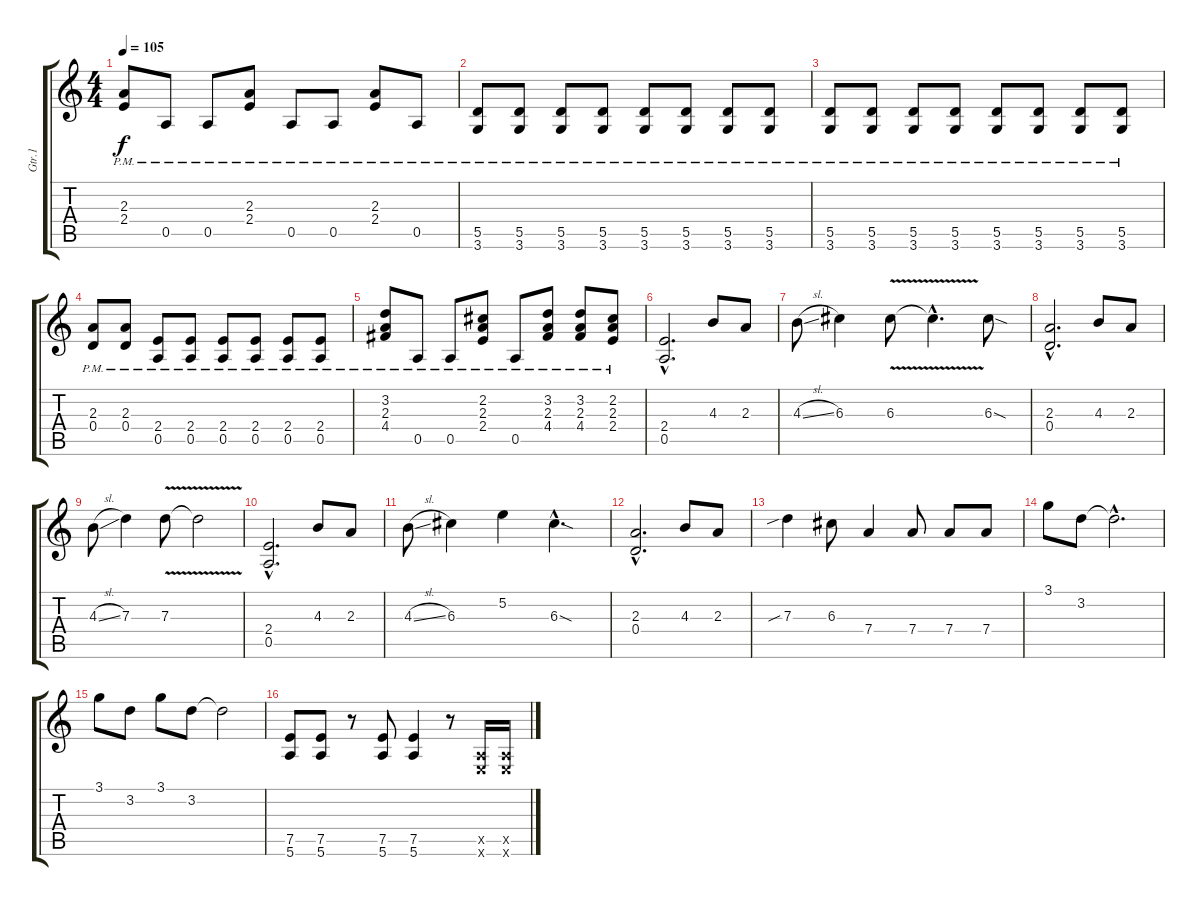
\track ("Gtr.1" "Gtr.1") {instrument overdrivenguitar}
\staff {score tabs}
\tuning (E4 B3 G3 D3 A2 E2) {hide}
\ts (4 4)
\tempo 105
\clef g2
\ks c
(2.3{pm} 2.4{pm}).8{dy f} 0.5{pm}.8 0.5{pm}.8 (2.3{pm} 2.4{pm}).8 0.5{pm}.8 0.5{pm}.8 (2.3{pm} 2.4{pm}).8 0.5{pm}.8 |
(5.5{pm} 3.6{pm}).8 (5.5{pm} 3.6{pm}).8 (5.5{pm} 3.6{pm}).8 (5.5{pm} 3.6{pm}).8 (5.5{pm} 3.6{pm}).8 (5.5{pm} 3.6{pm}).8 (5.5{pm} 3.6{pm}).8 (5.5{pm} 3.6{pm}).8 |
(5.5{pm} 3.6{pm}).8 (5.5{pm} 3.6{pm}).8 (5.5{pm} 3.6{pm}).8 (5.5{pm} 3.6{pm}).8 (5.5{pm} 3.6{pm}).8 (5.5{pm} 3.6{pm}).8 (5.5{pm} 3.6{pm}).8 (5.5{pm} 3.6{pm}).8 |
(2.3{pm} 0.4{pm}).8 (2.3{pm} 0.4{pm}).8 (2.4{pm} 0.5{pm}).8 (2.4{pm} 0.5{pm}).8 (2.4{pm} 0.5{pm}).8 (2.4{pm} 0.5{pm}).8 (2.4{pm} 0.5{pm}).8 (2.4{pm} 0.5{pm}).8 |
(3.2{pm} 2.3{pm} 4.4{pm}).8 0.5{pm}.8 0.5{pm}.8 (2.2{pm} 2.3{pm} 2.4{pm}).8 0.5{pm}.8 (3.2{pm} 2.3{pm} 4.4{pm}).8 (3.2{pm} 2.3{pm} 4.4{pm}).8 (2.2{pm} 2.3{pm} 2.4{pm}).8 |
(2.4{hac} 0.5{hac}).2{d} 4.3.8 2.3.8 |
4.3{sl}.8 6.3.4 6.3{v}.8 6.3{hac t}.4{d} 6.3{sod}.8 |
(2.3{hac} 0.4{hac}).2{d} 4.3.8 2.3.8 |
4.3{sl}.8 7.3.4 7.3{v}.8 7.3{t}.2 |
(2.4{hac} 0.5{hac}).2{d} 4.3.8 2.3.8 |
4.3{sl}.8 6.3.4 5.2.4 6.3{sod hac}.4{d} |
(2.3{hac} 0.4{hac}).2{d} 4.3.8 2.3.8 |
7.3{sib}.4 6.3.8 7.4.4 7.4.8 7.4.8 7.4.8 |
3.1.8 3.2.8 3.2{hac t}.2{d} |
3.1.8 3.2.8 3.1.8 3.2.8 3.2{t}.2 |
(7.5 5.6).8 (7.5 5.6).8 r.8 (7.5 5.6).8 (7.5 5.6).4 r.8 (0.5{x} 0.6{x}).16 (0.5{x} 0.6{x}).16
